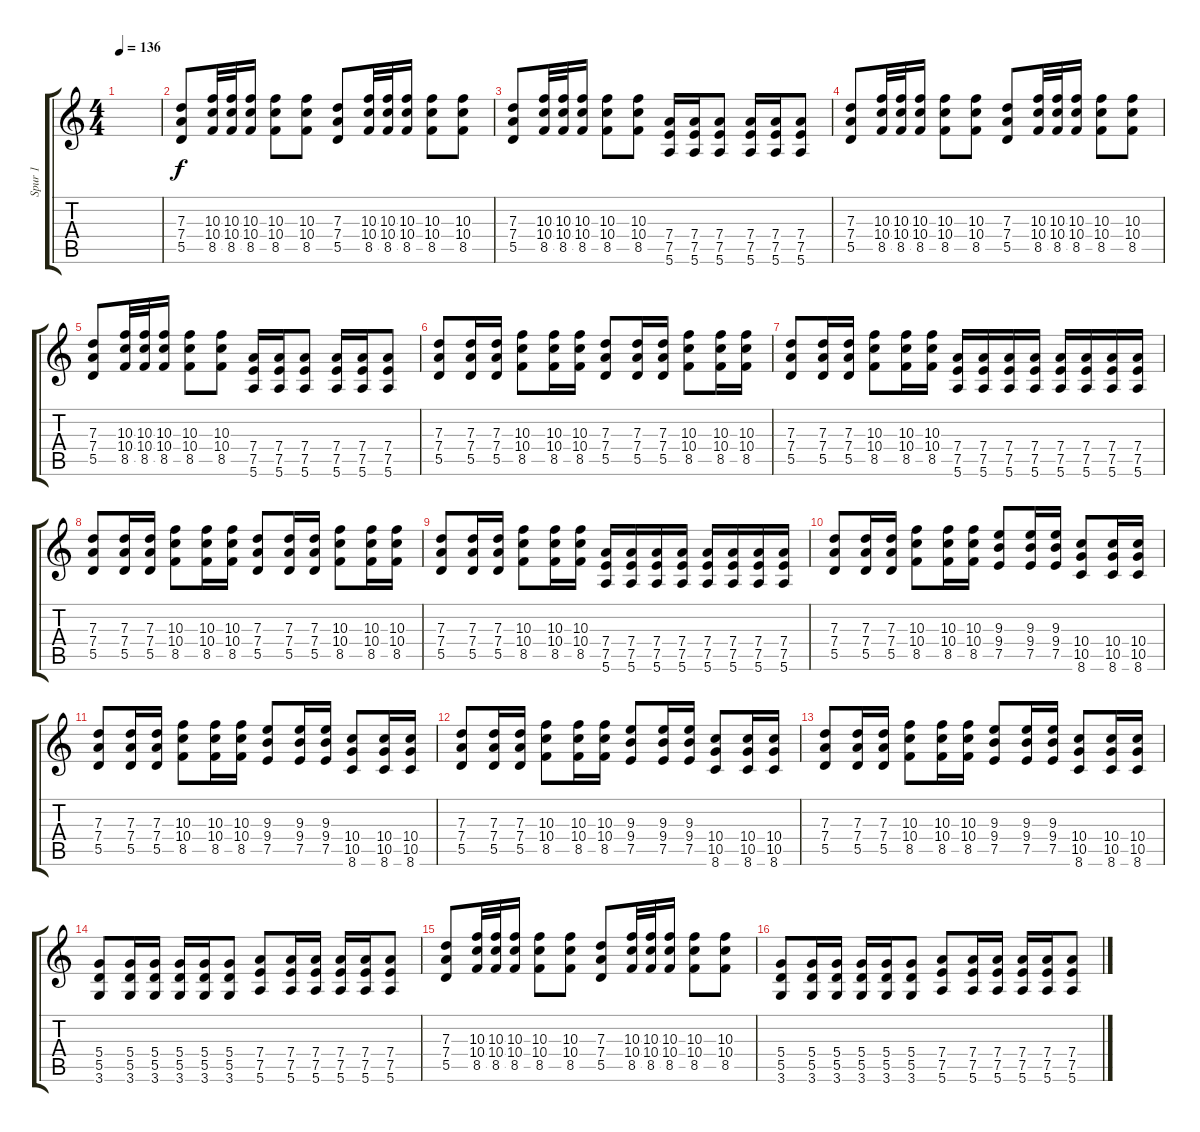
\track ("Spur 1" "Spur 1") {instrument distortionguitar}
\staff {score tabs}
\tuning (E4 B3 G3 D3 A2 E2) {hide}
\ts (4 4)
\tempo 136
\clef g2
\ks c
|
(7.3 7.4 5.5).8 (10.3 10.4 8.5).32 (10.3 10.4 8.5).32 (10.3 10.4 8.5).16 (10.3 10.4 8.5).8 (10.3 10.4 8.5).8 (7.3 7.4 5.5).8 (10.3 10.4 8.5).32 (10.3 10.4 8.5).32 (10.3 10.4 8.5).16 (10.3 10.4 8.5).8 (10.3 10.4 8.5).8 |
(7.3 7.4 5.5).8 (10.3 10.4 8.5).32 (10.3 10.4 8.5).32 (10.3 10.4 8.5).16 (10.3 10.4 8.5).8 (10.3 10.4 8.5).8 (7.4 7.5 5.6).16 (7.4 7.5 5.6).16 (7.4 7.5 5.6).8 (7.4 7.5 5.6).16 (7.4 7.5 5.6).16 (7.4 7.5 5.6).8 |
(7.3 7.4 5.5).8 (10.3 10.4 8.5).32 (10.3 10.4 8.5).32 (10.3 10.4 8.5).16 (10.3 10.4 8.5).8 (10.3 10.4 8.5).8 (7.3 7.4 5.5).8 (10.3 10.4 8.5).32 (10.3 10.4 8.5).32 (10.3 10.4 8.5).16 (10.3 10.4 8.5).8 (10.3 10.4 8.5).8 |
(7.3 7.4 5.5).8 (10.3 10.4 8.5).32 (10.3 10.4 8.5).32 (10.3 10.4 8.5).16 (10.3 10.4 8.5).8 (10.3 10.4 8.5).8 (7.4 7.5 5.6).16 (7.4 7.5 5.6).16 (7.4 7.5 5.6).8 (7.4 7.5 5.6).16 (7.4 7.5 5.6).16 (7.4 7.5 5.6).8 |
(7.3 7.4 5.5).8 (7.3 7.4 5.5).16 (7.3 7.4 5.5).16 (10.3 10.4 8.5).8 (10.3 10.4 8.5).16 (10.3 10.4 8.5).16 (7.3 7.4 5.5).8 (7.3 7.4 5.5).16 (7.3 7.4 5.5).16 (10.3 10.4 8.5).8 (10.3 10.4 8.5).16 (10.3 10.4 8.5).16 |
(7.3 7.4 5.5).8 (7.3 7.4 5.5).16 (7.3 7.4 5.5).16 (10.3 10.4 8.5).8 (10.3 10.4 8.5).16 (10.3 10.4 8.5).16 (7.4 7.5 5.6).16 (7.4 7.5 5.6).16 (7.4 7.5 5.6).16 (7.4 7.5 5.6).16 (7.4 7.5 5.6).16 (7.4 7.5 5.6).16 (7.4 7.5 5.6).16 (7.4 7.5 5.6).16 |
(7.3 7.4 5.5).8 (7.3 7.4 5.5).16 (7.3 7.4 5.5).16 (10.3 10.4 8.5).8 (10.3 10.4 8.5).16 (10.3 10.4 8.5).16 (7.3 7.4 5.5).8 (7.3 7.4 5.5).16 (7.3 7.4 5.5).16 (10.3 10.4 8.5).8 (10.3 10.4 8.5).16 (10.3 10.4 8.5).16 |
(7.3 7.4 5.5).8 (7.3 7.4 5.5).16 (7.3 7.4 5.5).16 (10.3 10.4 8.5).8 (10.3 10.4 8.5).16 (10.3 10.4 8.5).16 (7.4 7.5 5.6).16 (7.4 7.5 5.6).16 (7.4 7.5 5.6).16 (7.4 7.5 5.6).16 (7.4 7.5 5.6).16 (7.4 7.5 5.6).16 (7.4 7.5 5.6).16 (7.4 7.5 5.6).16 |
(7.3 7.4 5.5).8 (7.3 7.4 5.5).16 (7.3 7.4 5.5).16 (10.3 10.4 8.5).8 (10.3 10.4 8.5).16 (10.3 10.4 8.5).16 (9.3 9.4 7.5).8 (9.3 9.4 7.5).16 (9.3 9.4 7.5).16 (10.4 10.5 8.6).8 (10.4 10.5 8.6).16 (10.4 10.5 8.6).16 |
(7.3 7.4 5.5).8 (7.3 7.4 5.5).16 (7.3 7.4 5.5).16 (10.3 10.4 8.5).8 (10.3 10.4 8.5).16 (10.3 10.4 8.5).16 (9.3 9.4 7.5).8 (9.3 9.4 7.5).16 (9.3 9.4 7.5).16 (10.4 10.5 8.6).8 (10.4 10.5 8.6).16 (10.4 10.5 8.6).16 |
(7.3 7.4 5.5).8 (7.3 7.4 5.5).16 (7.3 7.4 5.5).16 (10.3 10.4 8.5).8 (10.3 10.4 8.5).16 (10.3 10.4 8.5).16 (9.3 9.4 7.5).8 (9.3 9.4 7.5).16 (9.3 9.4 7.5).16 (10.4 10.5 8.6).8 (10.4 10.5 8.6).16 (10.4 10.5 8.6).16 |
(7.3 7.4 5.5).8 (7.3 7.4 5.5).16 (7.3 7.4 5.5).16 (10.3 10.4 8.5).8 (10.3 10.4 8.5).16 (10.3 10.4 8.5).16 (9.3 9.4 7.5).8 (9.3 9.4 7.5).16 (9.3 9.4 7.5).16 (10.4 10.5 8.6).8 (10.4 10.5 8.6).16 (10.4 10.5 8.6).16 |
(5.4 5.5 3.6).8 (5.4 5.5 3.6).16 (5.4 5.5 3.6).16 (5.4 5.5 3.6).16 (5.4 5.5 3.6).16 (5.4 5.5 3.6).8 (7.4 7.5 5.6).8 (7.4 7.5 5.6).16 (7.4 7.5 5.6).16 (7.4 7.5 5.6).16 (7.4 7.5 5.6).16 (7.4 7.5 5.6).8 |
(7.3 7.4 5.5).8 (10.3 10.4 8.5).32 (10.3 10.4 8.5).32 (10.3 10.4 8.5).16 (10.3 10.4 8.5).8 (10.3 10.4 8.5).8 (7.3 7.4 5.5).8 (10.3 10.4 8.5).32 (10.3 10.4 8.5).32 (10.3 10.4 8.5).16 (10.3 10.4 8.5).8 (10.3 10.4 8.5).8 |
(5.4 5.5 3.6).8 (5.4 5.5 3.6).16 (5.4 5.5 3.6).16 (5.4 5.5 3.6).16 (5.4 5.5 3.6).16 (5.4 5.5 3.6).8 (7.4 7.5 5.6).8 (7.4 7.5 5.6).16 (7.4 7.5 5.6).16 (7.4 7.5 5.6).16 (7.4 7.5 5.6).16 (7.4 7.5 5.6).8
